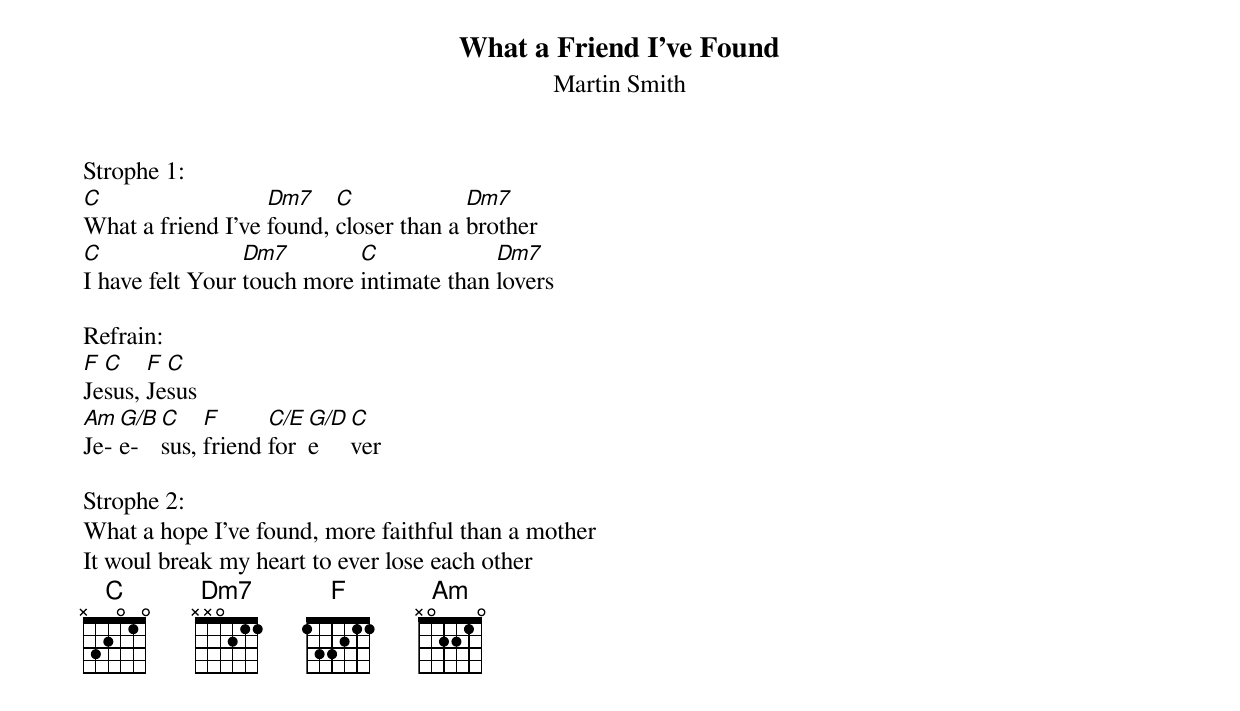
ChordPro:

{title:What a Friend I've Found}
{subtitle:Martin Smith}
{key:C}

Strophe 1:
[C]What a friend I've [Dm7]found, [C]closer than a [Dm7]brother
[C]I have felt Your [Dm7]touch more [C]intimate than [Dm7]lovers

Refrain:
[F]Je[C]sus, [F]Je[C]sus
[Am]Je-[G/B]e-[C]sus, [F]friend [C/E]for[G/D]e[C]ver

Strophe 2:
What a hope I've found, more faithful than a mother
It woul break my heart to ever lose each other
